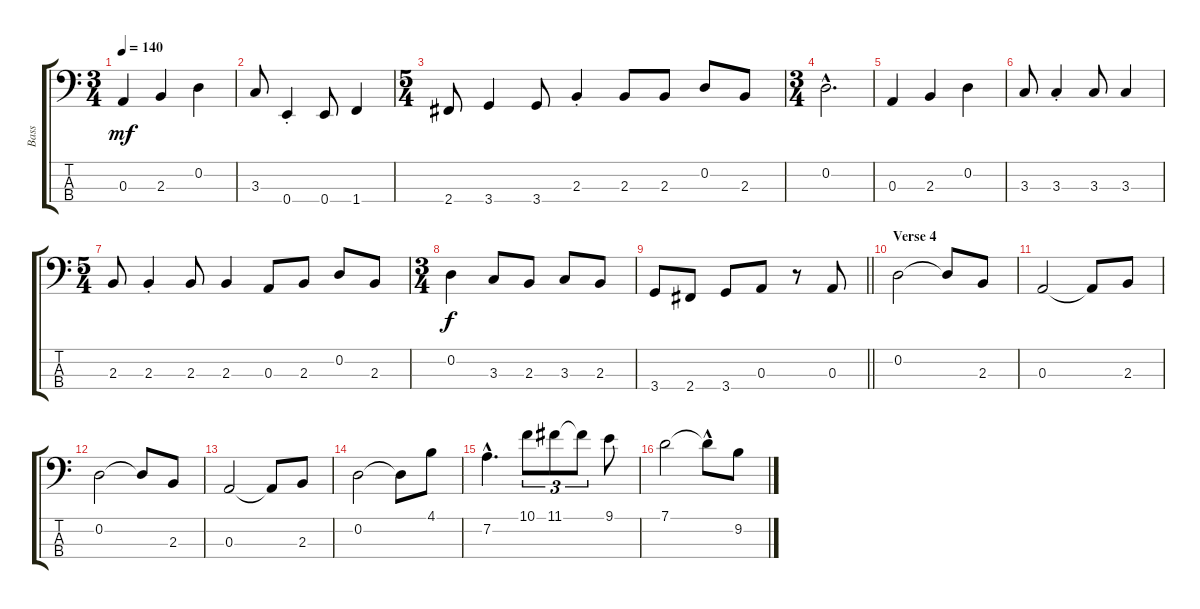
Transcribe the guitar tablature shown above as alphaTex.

\track ("Bass" "Bass") {instrument electricbassfinger}
\staff {score tabs}
\tuning (G2 D2 A1 E1) {hide}
\ts (3 4)
\tempo 140
\clef f4
\ks c
0.3.4{dy mf} 2.3.4 0.2.4 |
3.3.8 0.4{st}.4 0.4.8 1.4.4 |
\ts (5 4)
2.4.8 3.4.4 3.4.8 2.3{st}.4 2.3.8 2.3.8 0.2.8 2.3.8 |
\ts (3 4)
0.2{hac}.2{d} |
0.3.4 2.3.4 0.2.4 |
3.3.8 3.3{st}.4 3.3.8 3.3.4 |
\ts (5 4)
2.3.8 2.3{st}.4 2.3.8 2.3.4 0.3.8 2.3.8 0.2.8 2.3.8 |
\ts (3 4)
0.2.4{dy f} 3.3.8 2.3.8 3.3.8 2.3.8 |
\barLineRight lightlight
3.4.8 2.4.8 3.4.8 0.3.8 r.8 0.3.8 |
\section ("" "Verse 4")
0.2.2 0.2{t}.8 2.3.8 |
0.3.2 0.3{t}.8 2.3.8 |
0.2.2 0.2{t}.8 2.3.8 |
0.3.2 0.3{t}.8 2.3.8 |
0.2.2 0.2{t}.8 4.1.8 |
7.2{hac}.4{d} 10.1.8{tu (3 2)} 11.1.8{tu (3 2)} 11.1{t}.8{tu (3 2)} 9.1.8 |
7.1.2 7.1{hac t}.8 9.2.8
